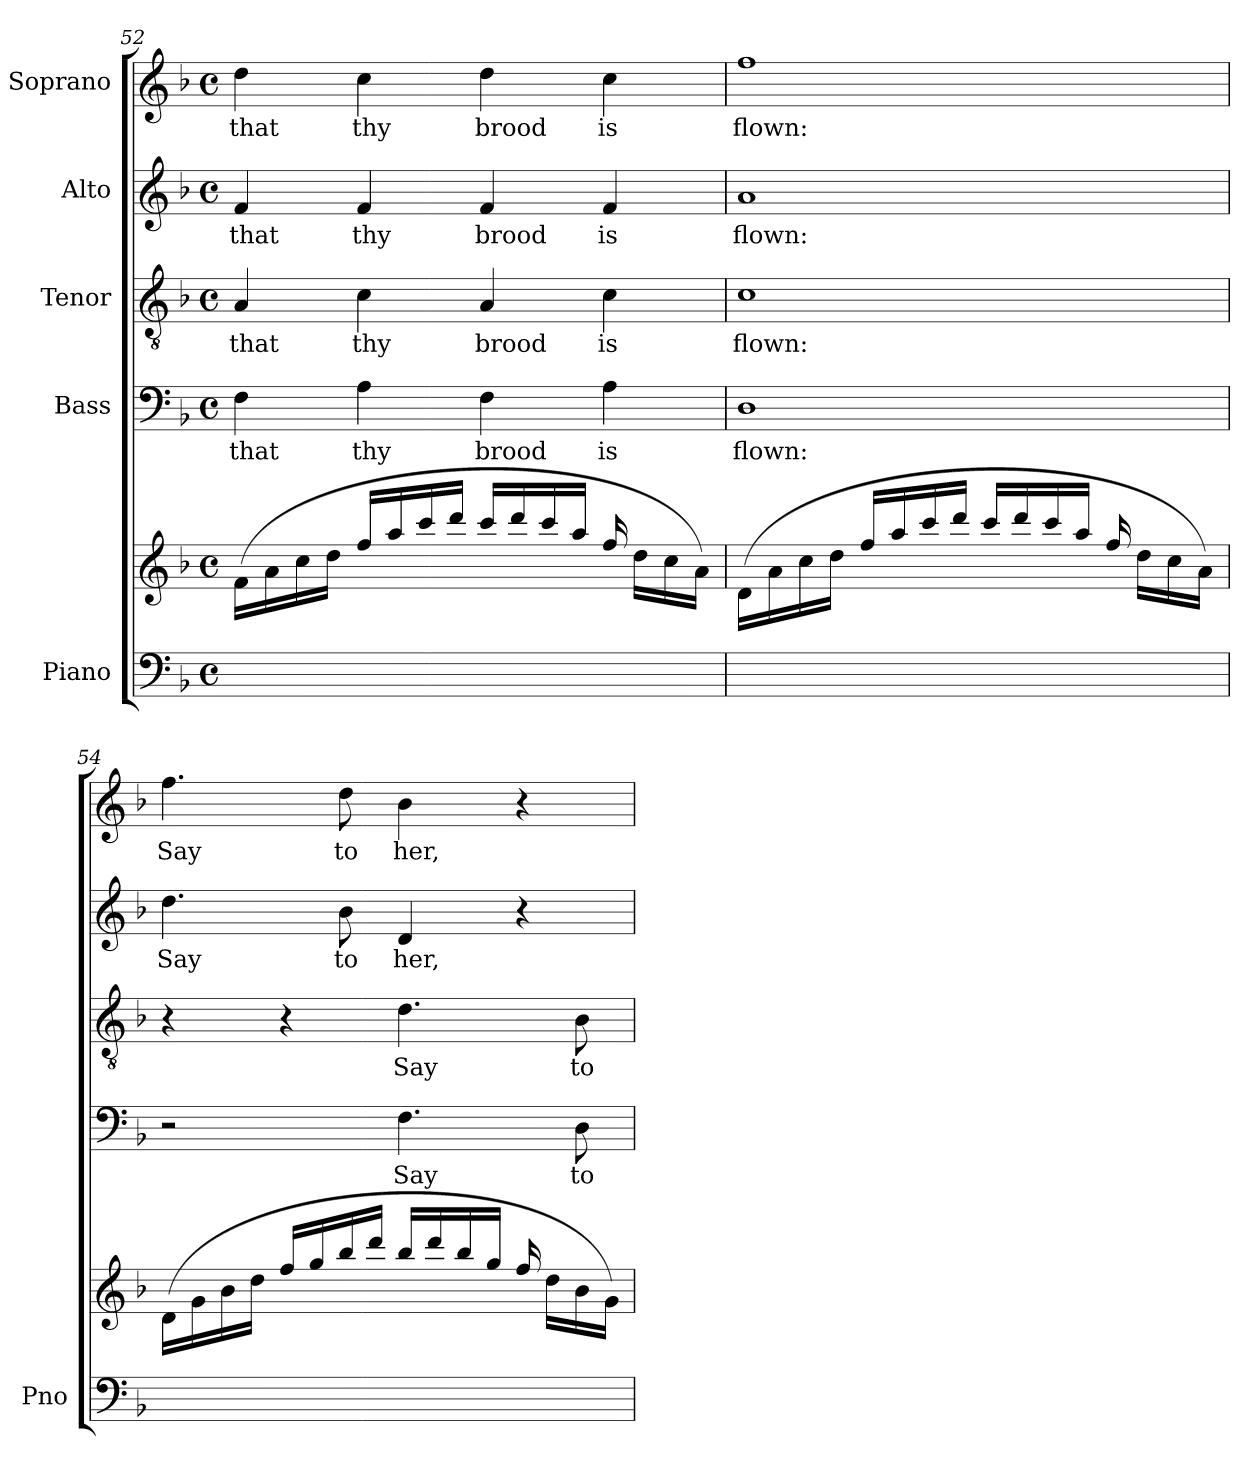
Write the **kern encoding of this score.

**kern	**kern	**kern	**text	**kern	**text	**kern	**text	**kern	**text
*part5	*part5	*part4	*part4	*part3	*part3	*part2	*part2	*part1	*part1
*staff6	*staff5	*staff4	*staff4	*staff3	*staff3	*staff2	*staff2	*staff1	*staff1
*I"Piano	*	*I"Bass	*	*I"Tenor	*	*I"Alto	*	*I"Soprano	*
*I'Pno	*	*	*	*	*	*	*	*	*
*clefF4	*clefG2	*clefF4	*	*clefGv2	*	*clefG2	*	*clefG2	*
*k[b-]	*k[b-]	*k[b-]	*	*k[b-]	*	*k[b-]	*	*k[b-]	*
*M4/4	*M4/4	*M4/4	*	*M4/4	*	*M4/4	*	*M4/4	*
*met(c)	*met(c)	*met(c)	*	*met(c)	*	*met(c)	*	*met(c)	*
=52	=52	=52	=52	=52	=52	=52	=52	=52	=52
!	!	!	!LO:LY:b	!	!LO:LY:b	!	!LO:LY:b	!	!LO:LY:b
1ryy	(16f\LL	4F\	that	4A/	that	4f/	that	4dd\	that
.	16a\	.	.	.	.	.	.	.	.
.	16cc\	.	.	.	.	.	.	.	.
.	16dd\JJ	.	.	.	.	.	.	.	.
!	!	!	!LO:LY:b	!	!LO:LY:b	!	!LO:LY:b	!	!LO:LY:b
.	16ff/LL	4A\	thy	4c\	thy	4f/	thy	4cc\	thy
.	16aa/	.	.	.	.	.	.	.	.
.	16ccc/	.	.	.	.	.	.	.	.
.	16ddd/JJ	.	.	.	.	.	.	.	.
!	!	!	!LO:LY:b	!	!LO:LY:b	!	!LO:LY:b	!	!LO:LY:b
.	16ccc/LL	4F\	brood	4A/	brood	4f/	brood	4dd\	brood
.	16ddd/	.	.	.	.	.	.	.	.
.	16ccc/	.	.	.	.	.	.	.	.
.	16aa/JJ	.	.	.	.	.	.	.	.
!	!	!	!LO:LY:b	!	!LO:LY:b	!	!LO:LY:b	!	!LO:LY:b
.	16ff/	4A\	is	4c\	is	4f/	is	4cc\	is
.	16dd\LL	.	.	.	.	.	.	.	.
.	16cc\	.	.	.	.	.	.	.	.
.	16a\JJ)	.	.	.	.	.	.	.	.
!!LO:LB:g=z
=53	=53	=53	=53	=53	=53	=53	=53	=53	=53
!	!	!	!LO:LY:b	!	!LO:LY:b	!	!LO:LY:b	!	!LO:LY:b
1ryy	(16d\LL	1D	flown:	1c	flown:	1a	flown:	1ff	flown:
.	16a\	.	.	.	.	.	.	.	.
.	16cc\	.	.	.	.	.	.	.	.
.	16dd\JJ	.	.	.	.	.	.	.	.
.	16ff/LL	.	.	.	.	.	.	.	.
.	16aa/	.	.	.	.	.	.	.	.
.	16ccc/	.	.	.	.	.	.	.	.
.	16ddd/JJ	.	.	.	.	.	.	.	.
.	16ccc/LL	.	.	.	.	.	.	.	.
.	16ddd/	.	.	.	.	.	.	.	.
.	16ccc/	.	.	.	.	.	.	.	.
.	16aa/JJ	.	.	.	.	.	.	.	.
.	16ff/	.	.	.	.	.	.	.	.
.	16dd\LL	.	.	.	.	.	.	.	.
.	16cc\	.	.	.	.	.	.	.	.
.	16a\JJ)	.	.	.	.	.	.	.	.
!!LO:PB:g=z
=54	=54	=54	=54	=54	=54	=54	=54	=54	=54
!	!	!	!	!	!	!	!LO:LY:b	!	!LO:LY:b
1ryy	(16d\LL	2r	.	4r	.	4.dd\	Say	4.ff\	Say
.	16g\	.	.	.	.	.	.	.	.
.	16b-\	.	.	.	.	.	.	.	.
.	16dd\JJ	.	.	.	.	.	.	.	.
.	16ff/LL	.	.	4r	.	.	.	.	.
.	16gg/	.	.	.	.	.	.	.	.
!	!	!	!	!	!	!	!LO:LY:b	!	!LO:LY:b
.	16bb-/	.	.	.	.	8b-\	to	8dd\	to
.	16ddd/JJ	.	.	.	.	.	.	.	.
!	!	!	!LO:LY:b	!	!LO:LY:b	!	!LO:LY:b	!	!LO:LY:b
.	16bb-/LL	4.F\	Say	4.d\	Say	4d/	her,	4b-\	her,
.	16ddd/	.	.	.	.	.	.	.	.
.	16bb-/	.	.	.	.	.	.	.	.
.	16gg/JJ	.	.	.	.	.	.	.	.
.	16ff/	.	.	.	.	4r	.	4r	.
.	16dd\LL	.	.	.	.	.	.	.	.
!	!	!	!LO:LY:b	!	!LO:LY:b	!	!	!	!
.	16b-\	8D\	to	8B-\	to	.	.	.	.
.	16g\JJ)	.	.	.	.	.	.	.	.
=	=	=	=	=	=	=	=	=	=
*-	*-	*-	*-	*-	*-	*-	*-	*-	*-
